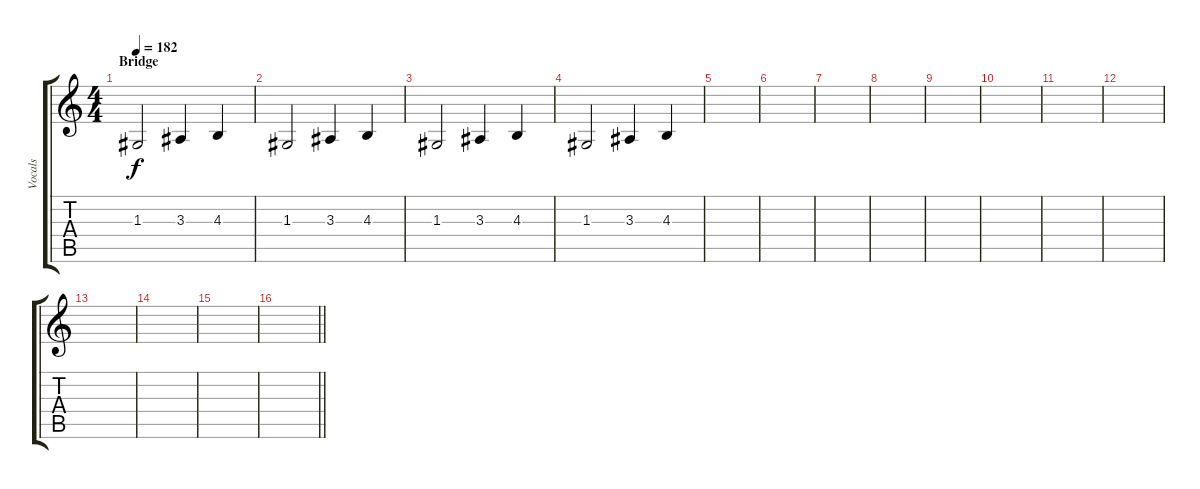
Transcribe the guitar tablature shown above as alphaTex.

\track ("Vocals" "Vocals") {instrument altosax}
\staff {score tabs}
\tuning (E4 B3 G3 D3 A2 E2) {hide}
\ts (4 4)
\section ("" "Bridge")
\tempo 182
\clef g2
\ks c
1.3.2{dy f} 3.3.4 4.3.4 |
1.3.2{volume 13} 3.3.4 4.3.4 |
1.3.2{volume 10} 3.3.4 4.3.4 |
1.3.2{volume 7} 3.3.4 4.3.4 |
|
|
|
|
|
|
|
|
|
|
|
\barLineRight lightlight
